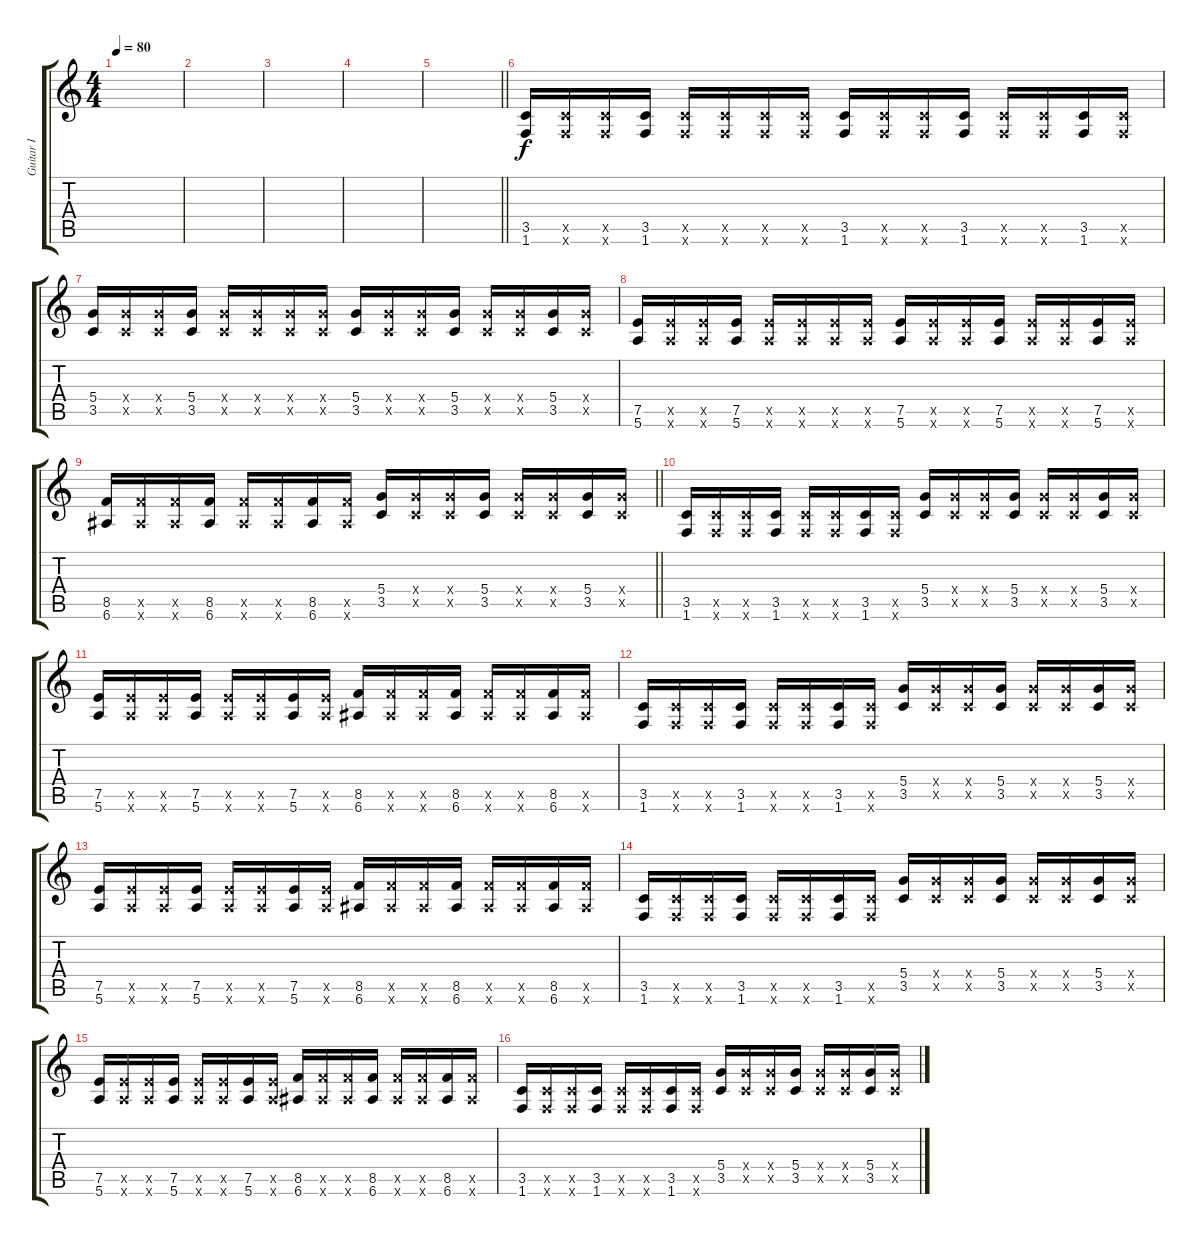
\track ("Guitar I" "Guitar I") {instrument overdrivenguitar}
\staff {score tabs}
\tuning (E4 B3 G3 D3 A2 E2) {hide}
\ts (4 4)
\tempo 80
\clef g2
\ks c
|
|
|
|
\barLineRight lightlight
|
(3.5 1.6).16{volume 16} (3.5{x} 1.6{x}).16 (3.5{x} 1.6{x}).16 (3.5 1.6).16 (3.5{x} 1.6{x}).16 (3.5{x} 1.6{x}).16 (3.5{x} 1.6{x}).16 (3.5{x} 1.6{x}).16 (3.5 1.6).16 (3.5{x} 1.6{x}).16 (3.5{x} 1.6{x}).16 (3.5 1.6).16 (3.5{x} 1.6{x}).16 (3.5{x} 1.6{x}).16 (3.5 1.6).16 (3.5{x} 1.6{x}).16 |
(5.4 3.5).16 (5.4{x} 3.5{x}).16 (5.4{x} 3.5{x}).16 (5.4 3.5).16 (5.4{x} 3.5{x}).16 (5.4{x} 3.5{x}).16 (5.4{x} 3.5{x}).16 (5.4{x} 3.5{x}).16 (5.4 3.5).16 (5.4{x} 3.5{x}).16 (5.4{x} 3.5{x}).16 (5.4 3.5).16 (5.4{x} 3.5{x}).16 (5.4{x} 3.5{x}).16 (5.4 3.5).16 (5.4{x} 3.5{x}).16 |
(7.5 5.6).16 (7.5{x} 5.6{x}).16 (7.5{x} 5.6{x}).16 (7.5 5.6).16 (7.5{x} 5.6{x}).16 (7.5{x} 5.6{x}).16 (7.5{x} 5.6{x}).16 (7.5{x} 5.6{x}).16 (7.5 5.6).16 (7.5{x} 5.6{x}).16 (7.5{x} 5.6{x}).16 (7.5 5.6).16 (7.5{x} 5.6{x}).16 (7.5{x} 5.6{x}).16 (7.5 5.6).16 (7.5{x} 5.6{x}).16 |
\barLineRight lightlight
(8.5 6.6).16 (8.5{x} 6.6{x}).16 (8.5{x} 6.6{x}).16 (8.5 6.6).16 (8.5{x} 6.6{x}).16 (8.5{x} 6.6{x}).16 (8.5 6.6).16 (8.5{x} 6.6{x}).16 (5.4 3.5).16 (5.4{x} 3.5{x}).16 (5.4{x} 3.5{x}).16 (5.4 3.5).16 (5.4{x} 3.5{x}).16 (5.4{x} 3.5{x}).16 (5.4 3.5).16 (5.4{x} 3.5{x}).16 |
(3.5 1.6).16 (3.5{x} 1.6{x}).16 (3.5{x} 1.6{x}).16 (3.5 1.6).16 (3.5{x} 1.6{x}).16 (3.5{x} 1.6{x}).16 (3.5 1.6).16 (3.5{x} 1.6{x}).16 (5.4 3.5).16 (5.4{x} 3.5{x}).16 (5.4{x} 3.5{x}).16 (5.4 3.5).16 (5.4{x} 3.5{x}).16 (5.4{x} 3.5{x}).16 (5.4 3.5).16 (5.4{x} 3.5{x}).16 |
(7.5 5.6).16 (7.5{x} 5.6{x}).16 (7.5{x} 5.6{x}).16 (7.5 5.6).16 (7.5{x} 5.6{x}).16 (7.5{x} 5.6{x}).16 (7.5 5.6).16 (7.5{x} 5.6{x}).16 (8.5 6.6).16 (8.5{x} 6.6{x}).16 (8.5{x} 6.6{x}).16 (8.5 6.6).16 (8.5{x} 6.6{x}).16 (8.5{x} 6.6{x}).16 (8.5 6.6).16 (8.5{x} 6.6{x}).16 |
(3.5 1.6).16 (3.5{x} 1.6{x}).16 (3.5{x} 1.6{x}).16 (3.5 1.6).16 (3.5{x} 1.6{x}).16 (3.5{x} 1.6{x}).16 (3.5 1.6).16 (3.5{x} 1.6{x}).16 (5.4 3.5).16 (5.4{x} 3.5{x}).16 (5.4{x} 3.5{x}).16 (5.4 3.5).16 (5.4{x} 3.5{x}).16 (5.4{x} 3.5{x}).16 (5.4 3.5).16 (5.4{x} 3.5{x}).16 |
(7.5 5.6).16 (7.5{x} 5.6{x}).16 (7.5{x} 5.6{x}).16 (7.5 5.6).16 (7.5{x} 5.6{x}).16 (7.5{x} 5.6{x}).16 (7.5 5.6).16 (7.5{x} 5.6{x}).16 (8.5 6.6).16 (8.5{x} 6.6{x}).16 (8.5{x} 6.6{x}).16 (8.5 6.6).16 (8.5{x} 6.6{x}).16 (8.5{x} 6.6{x}).16 (8.5 6.6).16 (8.5{x} 6.6{x}).16 |
(3.5 1.6).16 (3.5{x} 1.6{x}).16 (3.5{x} 1.6{x}).16 (3.5 1.6).16 (3.5{x} 1.6{x}).16 (3.5{x} 1.6{x}).16 (3.5 1.6).16 (3.5{x} 1.6{x}).16 (5.4 3.5).16 (5.4{x} 3.5{x}).16 (5.4{x} 3.5{x}).16 (5.4 3.5).16 (5.4{x} 3.5{x}).16 (5.4{x} 3.5{x}).16 (5.4 3.5).16 (5.4{x} 3.5{x}).16 |
(7.5 5.6).16 (7.5{x} 5.6{x}).16 (7.5{x} 5.6{x}).16 (7.5 5.6).16 (7.5{x} 5.6{x}).16 (7.5{x} 5.6{x}).16 (7.5 5.6).16 (7.5{x} 5.6{x}).16 (8.5 6.6).16 (8.5{x} 6.6{x}).16 (8.5{x} 6.6{x}).16 (8.5 6.6).16 (8.5{x} 6.6{x}).16 (8.5{x} 6.6{x}).16 (8.5 6.6).16 (8.5{x} 6.6{x}).16 |
(3.5 1.6).16 (3.5{x} 1.6{x}).16 (3.5{x} 1.6{x}).16 (3.5 1.6).16 (3.5{x} 1.6{x}).16 (3.5{x} 1.6{x}).16 (3.5 1.6).16 (3.5{x} 1.6{x}).16 (5.4 3.5).16 (5.4{x} 3.5{x}).16 (5.4{x} 3.5{x}).16 (5.4 3.5).16 (5.4{x} 3.5{x}).16 (5.4{x} 3.5{x}).16 (5.4 3.5).16 (5.4{x} 3.5{x}).16
